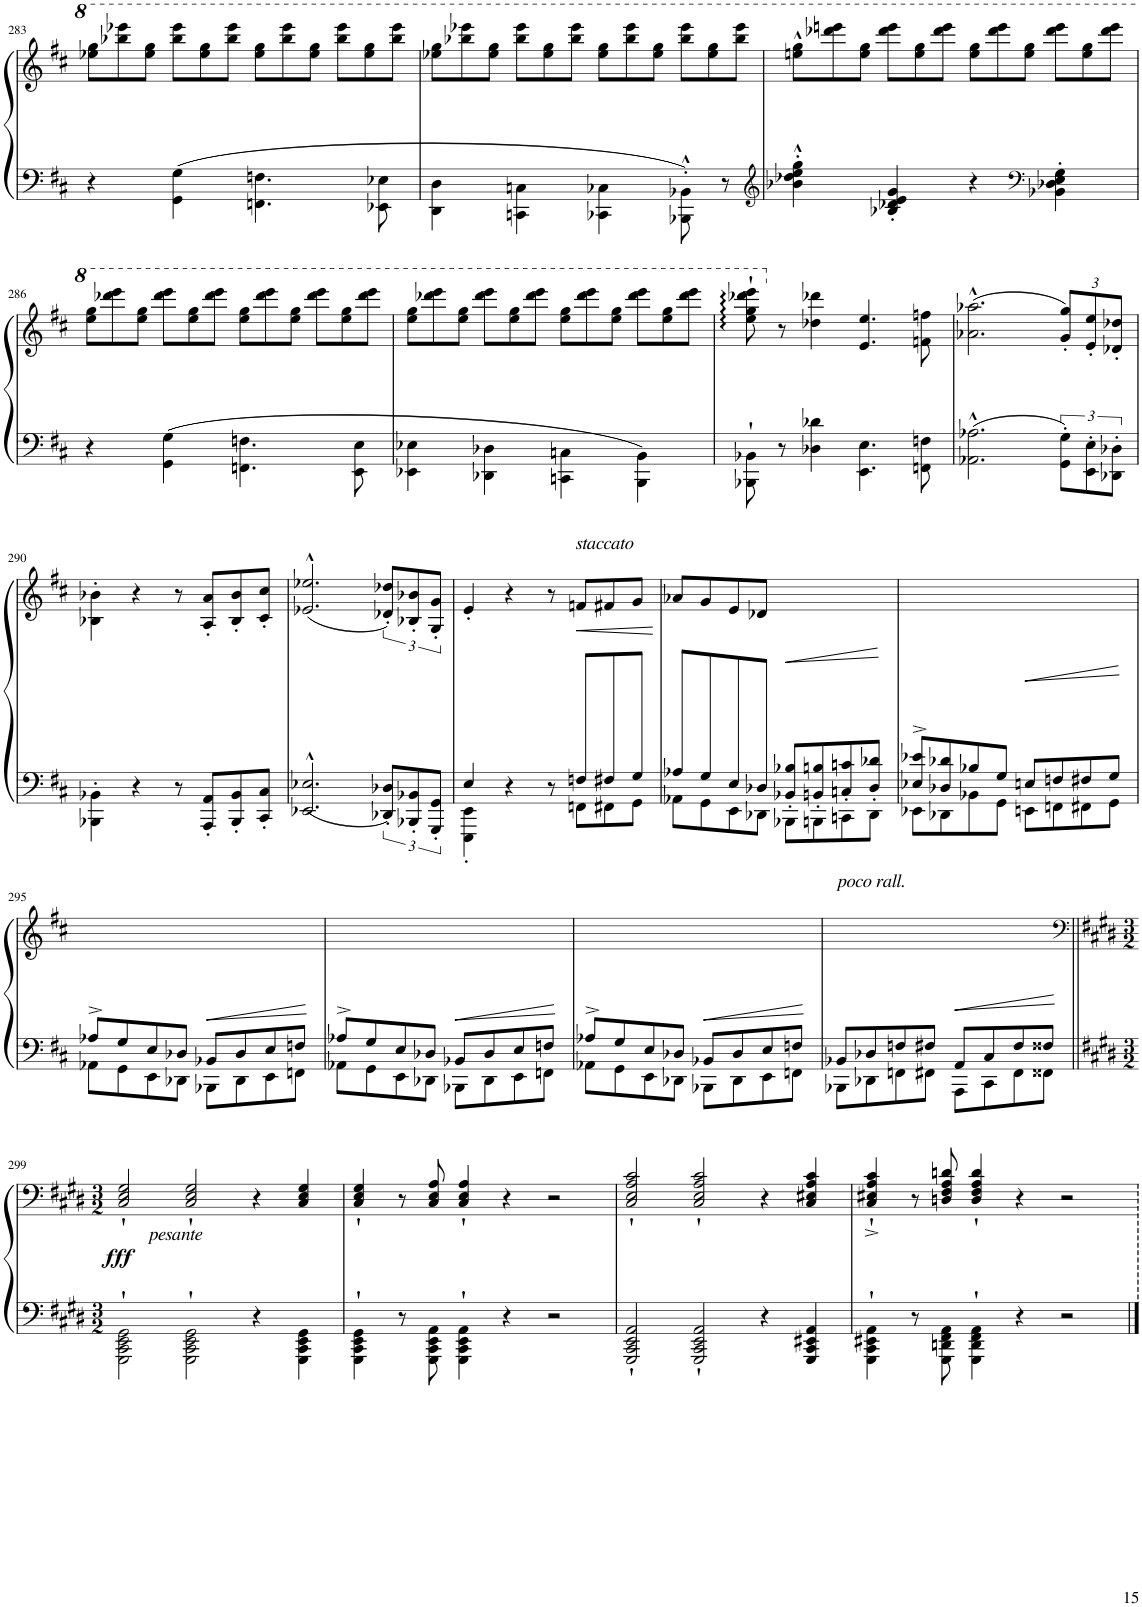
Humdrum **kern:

**kern	**kern	**dynam
*part1	*part1	*part1
*staff2	*staff1	*staff1/2
*I"Piano	*	*
*I'Pno.	*	*
!!LO:PB:g=z
*clefF4	*clefG2	*
*k[f#c#]	*k[f#c#]	*
*M4/4	*M4/4	*
*met(c)	*met(c)	*
*	*Xtuplet	*
=283	=283	=283
4r	12eee-X\ 12ggg\L	.
.	12bbb-X\ 12eeee-X\	.
.	12eee-\ 12ggg\J	.
4GG\^^ 4G\^^	12bbb-\ 12eeee-\L	.
.	12eee-\ 12ggg\	.
.	12bbb-\ 12eeee-\J	.
4.FFn\^^ 4.Fn\^^	12eee-\ 12ggg\L	.
.	12bbb-\ 12eeee-\	.
.	12eee-\ 12ggg\J	.
.	12bbb-\ 12eeee-\L	.
.	12eee-\ 12ggg\	.
8EE-X\^^ 8E-X\^^	.	.
.	12bbb-\ 12eeee-\J	.
=284	=284	=284
4DD\^^ 4D\^^	12eee-X\ 12ggg\L	.
.	12bbb-X\ 12eeee-X\	.
.	12eee-\ 12ggg\J	.
4CCn\^^ 4Cn\^^	12bbb-\ 12eeee-\L	.
.	12eee-\ 12ggg\	.
.	12bbb-\ 12eeee-\J	.
4CC-X\^^ 4C-X\^^	12eee-\ 12ggg\L	.
.	12bbb-\ 12eeee-\	.
.	12eee-\ 12ggg\J	.
8BBB-X\'>^^ 8BB-X\'>^^	12bbb-\ 12eeee-\L	.
.	12eee-\ 12ggg\	.
8r	.	.
.	12bbb-\ 12eeee-\J	.
=285	=285	=285
*clefG2	*	*
4b-X\'^^ 4dd-X\'^^ 4ee\'^^ 4gg\'^^	12eeen\^^ 12ggg\^^L	.
.	12dddd-X\ 12eeeen\	.
.	12eee\ 12ggg\J	.
4B-X/' 4d-X/' 4e/' 4g/'	12dddd-\ 12eeee\L	.
.	12eee\ 12ggg\	.
.	12dddd-\ 12eeee\J	.
4r	12eee\ 12ggg\L	.
.	12dddd-\ 12eeee\	.
.	12eee\ 12ggg\J	.
*clefF4	*	*
4BB-X\' 4D-X\' 4E\' 4G\'	12dddd-\ 12eeee\L	.
.	12eee\ 12ggg\	.
.	12dddd-\ 12eeee\J	.
!!LO:LB:g=z
=286	=286	=286
4r	12eee\ 12ggg\L	.
.	12dddd-X\ 12eeee\	.
.	12eee\ 12ggg\J	.
4GG\^^ 4G\^^	12dddd-\ 12eeee\L	.
.	12eee\ 12ggg\	.
.	12dddd-\ 12eeee\J	.
4.FFn\^^ 4.Fn\^^	12eee\ 12ggg\L	.
.	12dddd-\ 12eeee\	.
.	12eee\ 12ggg\J	.
.	12dddd-\ 12eeee\L	.
.	12eee\ 12ggg\	.
8EE\^^ 8E\^^	.	.
.	12dddd-\ 12eeee\J	.
=287	=287	=287
4EE-X\^^ 4E-X\^^	12eee\ 12ggg\L	.
.	12dddd-X\ 12eeee\	.
.	12eee\ 12ggg\J	.
4DD-X\^^ 4D-X\^^	12dddd-\ 12eeee\L	.
.	12eee\ 12ggg\	.
.	12dddd-\ 12eeee\J	.
4CCn\^^ 4Cn\^^	12eee\ 12ggg\L	.
.	12dddd-\ 12eeee\	.
.	12eee\ 12ggg\J	.
4BBB\^^ 4BB\^^	12dddd-\ 12eeee\L	.
.	12eee\ 12ggg\	.
.	12dddd-\ 12eeee\J	.
=288	=288	=288
8BBB-X\` 8BB-X\`	8eee\` 8ggg\` 8dddd-X\` 8eeee\`	.
8r	8r	.
4D-X\ 4d-X\	4dd-X\ 4ddd-X\	.
4.EE\ 4.E\	4.e/ 4.ee/	.
8FFn\ 8Fn\	8fn\ 8ffn\	.
=289	=289	=289
2.AA-X\^^ 2.A-X\^^	(2.a-X\^^ 2.aa-X\^^	.
*	*tuplet	*
*	*Xbrackettup	*
12GG\' 12G\'L	12g/' 12gg/'L)	.
12EE\' 12E\'	12e/' 12ee/'	.
12DD-X\' 12D-X\'J	12d-X/' 12dd-X/'J	.
!!LO:LB:g=z
=290	=290	=290
4BBB-X\' 4BB-X\'	4B-X\' 4b-X\'	.
4r	4r	.
8r	8r	.
8AAA/' 8AA/'L	8A/' 8a/'L	.
8BBB-/' 8BB-/'	8B-/' 8b-/'	.
8CC#/' 8C#/'J	8c#/' 8cc#/'J	.
=291	=291	=291
2.EE-X/^^ 2.E-X/^^	(2.e-X/^^ 2.ee-X/^^	.
*	*brackettup	*
12DD-X/' 12D-X/'L	12d-X/' 12dd-X/'L)	.
12BBB-X/' 12BB-X/'	12B-X/' 12b-X/'	.
12GGG/' 12GG/'J	12G/' 12g/'J	.
=292	=292	=292
*^	*	*
4EEE\' 4EE\'	4E'/	4e'/	.
4r	4.ryy	4r	.
8r	.	8r	.
!	!	!LO:TX:a:i:t=staccato	!
!	!	!	!LO:HP:b
8FFn'\L	8Fn'/L	8fn'/L	<
8FF#X'\	8F#X'/	8f#X'/	.
8GG'\J	8G'/J	8g'/J	.
*v	*v	*	*
.	.	[
=293	=293	=293
*^	*	*
*	*^	*	*
2ryy	8AA-X'\L	8A-X'^/L	8a-X'^/L	.
.	8GG'\	8G'/	8g'/	.
.	8EE'\	8E'/	8e'/	.
.	8DD-X'\J	8D-X'/J	8d-X'/J	.
8BB-X/' 8B-X/'L	8BBB-X'\L	2ryy	2ryy	.
8BBn/' 8Bn/'	8BBBn'\	.	.	.
8Cn/' 8cn/'	8CCn'\	.	.	.
8D-/' 8d-X/'J	8DD-'\J	.	.	.
*	*v	*v	*	*
=294	=294	=294	=294
8E-X/^> 8e-X/^>L	8EE-X\L	1ryy	.
8D-X/' 8d-X/'	8DD-X'\	.	.
8B-X'/	8BB-X'\	.	.
8G'/J	8GG'\J	.	.
8En'/L	8EEn'\L	.	.
8Fn'/	8FFn'\	.	.
8F#X'/	8FF#X'\	.	.
8G'/J	8GG'\J	.	.
!!LO:LB:g=z
=295	=295	=295	=295
8A-X^>/L	8AA-X\L	1ryy	.
8G'/	8GG'\	.	.
8E'/	8EE'\	.	.
8D-X'/J	8DD-X'\J	.	.
8BB-X'/L	8BBB-X'\L	.	.
8D-'/	8DD-'\	.	.
8E'/	8EE'\	.	.
8Fn'/J	8FFn'\J	.	.
=296	=296	=296	=296
8A-X^>/L	8AA-X\L	1ryy	.
8G/	8GG\	.	.
8E/	8EE\	.	.
8D-X/J	8DD-X\J	.	.
8BB-X/L	8BBB-X\L	.	.
8D-/	8DD-\	.	.
8E/	8EE\	.	.
8Fn/J	8FFn\J	.	.
=297	=297	=297	=297
8A-X^>/L	8AA-X\L	2ryy	.
8G/	8GG\	.	.
8E/	8EE\	.	.
8D-X/J	8DD-X\J	.	.
8BB-X/L	8BBB-X\L	2ryy	.
8D-/	8DD-\	.	.
8E/	8EE\	.	.
8Fn/J	8FFn\J	.	.
=298	=298	=298	=298
!	!	!LO:TX:a:i:t=poco rall.	!
8BB-X/L	8BBB-X\L	2ryy	.
8D-X/	8DD-X\	.	.
8Fn/	8FFn\	.	.
8F#X/J	8FF#X\J	.	.
8AA/L	8AAA\L	4ryy	.
8C#/	8CC#\	.	.
8F#/	8FF#\	4ryy	.
8F##X/J	8FF##X\J	.	.
*v	*v	*	*
!!LO:LB:g=z
=299||	=299||	=299||
*	*clefF4	*
*k[f#c#g#d#]	*k[f#c#g#d#]	*
*M3/2	*M3/2	*
*^	*	*
!	!	!LO:TX:b:i:t=pesante	!
!	!	!	!LO:DY:b
*v	*v	*	*
2GGG#\` 2CC#\` 2EE\` 2GG#\`	2C#/` 2E/` 2G#/`	fff
2GGG#\` 2CC#\` 2EE\` 2GG#\`	2C#/` 2E/` 2G#/`	.
4r	4r	.
4GGG#\ 4CC#\ 4EE\ 4GG#\	4C#/ 4E/ 4G#/	.
=300	=300	=300
4GGG#\` 4CC#\` 4EE\` 4GG#\`	4C#/` 4E/` 4G#/`	.
8r	8r	.
8GGG#\ 8CC#\ 8EE\ 8AA\	8C#/ 8E/ 8A/	.
4GGG#\` 4CC#\` 4EE\` 4AA\`	4C#/` 4E/` 4A/`	.
4r	4r	.
2r	2r	.
=301	=301	=301
2GGG#/` 2CC#/` 2EE/` 2AA/`	2C#/` 2E/` 2A/` 2c#/`	.
2GGG#/` 2CC#/` 2EE/` 2AA/`	2C#/` 2E/` 2A/` 2c#/`	.
4r	4r	.
4GGG#/ 4CC#/ 4EE#X/ 4AA/	4C#/ 4E#X/ 4A/ 4c#/	.
=302	=302	=302
4GGG#\` 4CC#\` 4EE#X\` 4AA\`	4C#/`^ 4E#X/`^ 4A/`^ 4c#/`^	.
8r	8r	.
8GGG#\ 8DDn\ 8FF#\ 8AA\	8Dn/ 8F#/ 8A/ 8dn/	.
4GGG#\` 4DD\` 4FF#\` 4AA\`	4D/` 4F#/` 4A/` 4d/`	.
4r	4r	.
2r	2r	.
=	=	=
*-	*-	*-
